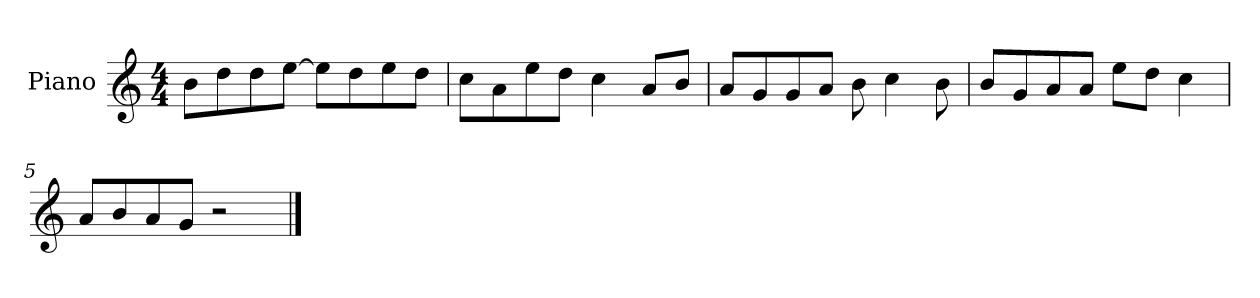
**kern
*part1
*staff1
*I"Piano
*I'P-no
*clefG2
*k[]
*M4/4
*MM90
=1
8b\L
8dd\
8dd\
[8ee\J
8ee\L]
8dd\
8ee\
8dd\J
=2
8cc\L
8a\
8ee\
8dd\J
4cc\
8a/L
8b/J
=3
8a/L
8g/
8g/
8a/J
8b\
4cc\
8b\
=4
8b/L
8g/
8a/
8a/J
8ee\L
8dd\J
4cc\
=5
8a/L
8b/
8a/
8g/J
2r
==
*-
